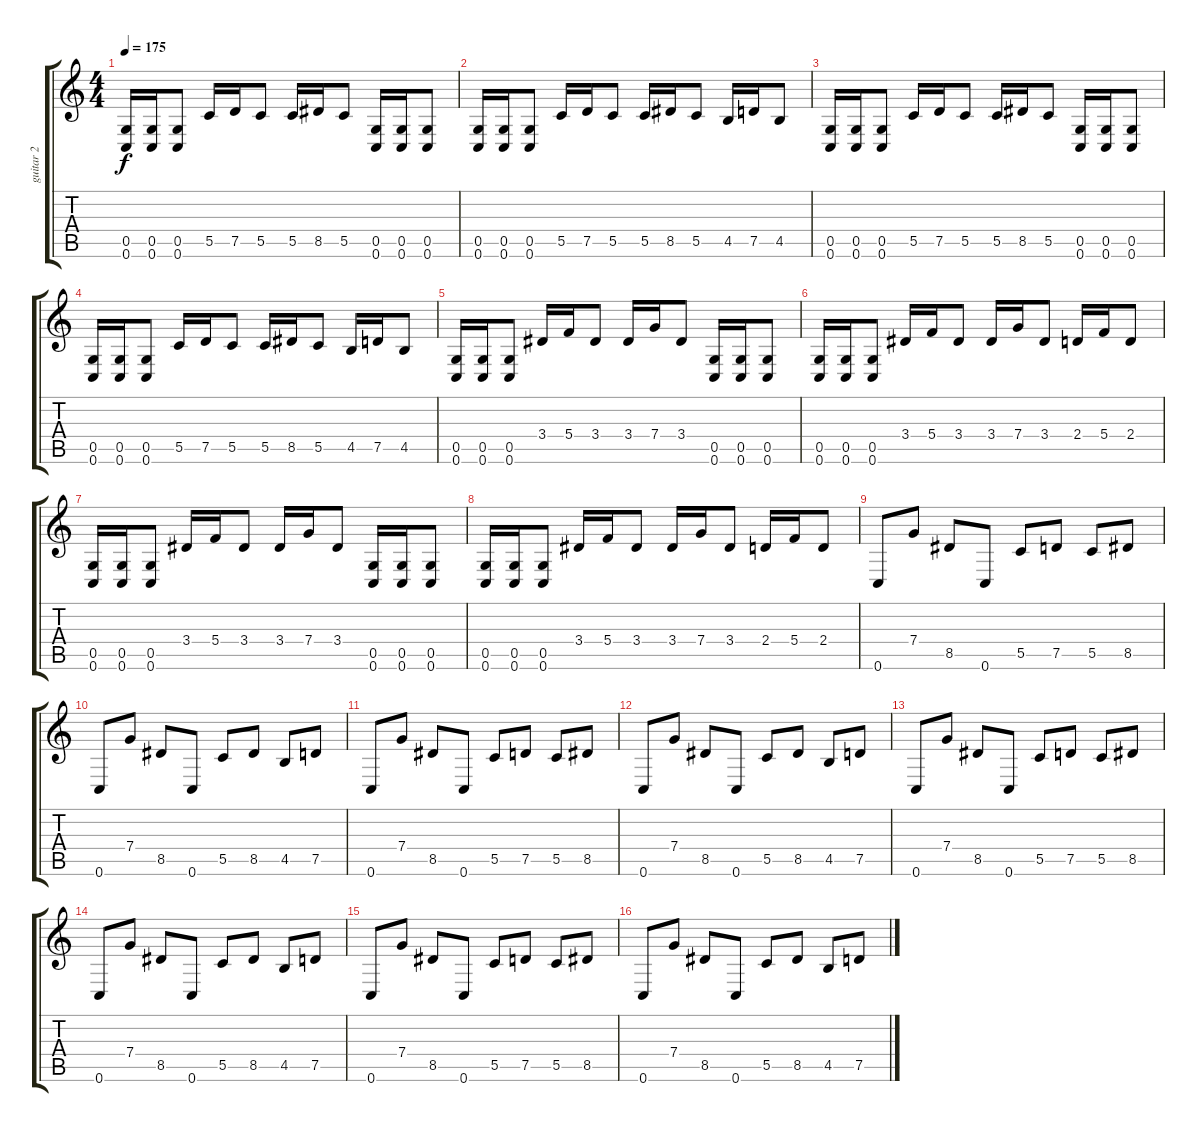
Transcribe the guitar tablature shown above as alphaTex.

\track ("guitar 2" "guitar 2") {instrument overdrivenguitar}
\staff {score tabs}
\tuning (D4 A3 F3 C3 G2 C2) {hide}
\ts (4 4)
\tempo 175
\clef g2
\ks c
(0.5 0.6).16{dy f} (0.5 0.6).16 (0.5 0.6).8 5.5.16 7.5.16 5.5.8 5.5.16 8.5.16 5.5.8 (0.5 0.6).16 (0.5 0.6).16 (0.5 0.6).8 |
(0.5 0.6).16 (0.5 0.6).16 (0.5 0.6).8 5.5.16 7.5.16 5.5.8 5.5.16 8.5.16 5.5.8 4.5.16 7.5.16 4.5.8 |
(0.5 0.6).16 (0.5 0.6).16 (0.5 0.6).8 5.5.16 7.5.16 5.5.8 5.5.16 8.5.16 5.5.8 (0.5 0.6).16 (0.5 0.6).16 (0.5 0.6).8 |
(0.5 0.6).16 (0.5 0.6).16 (0.5 0.6).8 5.5.16 7.5.16 5.5.8 5.5.16 8.5.16 5.5.8 4.5.16 7.5.16 4.5.8 |
(0.5 0.6).16 (0.5 0.6).16 (0.5 0.6).8 3.4.16 5.4.16 3.4.8 3.4.16 7.4.16 3.4.8 (0.5 0.6).16 (0.5 0.6).16 (0.5 0.6).8 |
(0.5 0.6).16 (0.5 0.6).16 (0.5 0.6).8 3.4.16 5.4.16 3.4.8 3.4.16 7.4.16 3.4.8 2.4.16 5.4.16 2.4.8 |
(0.5 0.6).16 (0.5 0.6).16 (0.5 0.6).8 3.4.16 5.4.16 3.4.8 3.4.16 7.4.16 3.4.8 (0.5 0.6).16 (0.5 0.6).16 (0.5 0.6).8 |
(0.5 0.6).16 (0.5 0.6).16 (0.5 0.6).8 3.4.16 5.4.16 3.4.8 3.4.16 7.4.16 3.4.8 2.4.16 5.4.16 2.4.8 |
0.6.8 7.4.8 8.5.8 0.6.8 5.5.8 7.5.8 5.5.8 8.5.8 |
0.6.8 7.4.8 8.5.8 0.6.8 5.5.8 8.5.8 4.5.8 7.5.8 |
0.6.8 7.4.8 8.5.8 0.6.8 5.5.8 7.5.8 5.5.8 8.5.8 |
0.6.8 7.4.8 8.5.8 0.6.8 5.5.8 8.5.8 4.5.8 7.5.8 |
0.6.8 7.4.8 8.5.8 0.6.8 5.5.8 7.5.8 5.5.8 8.5.8 |
0.6.8 7.4.8 8.5.8 0.6.8 5.5.8 8.5.8 4.5.8 7.5.8 |
0.6.8 7.4.8 8.5.8 0.6.8 5.5.8 7.5.8 5.5.8 8.5.8 |
0.6.8 7.4.8 8.5.8 0.6.8 5.5.8 8.5.8 4.5.8 7.5.8
